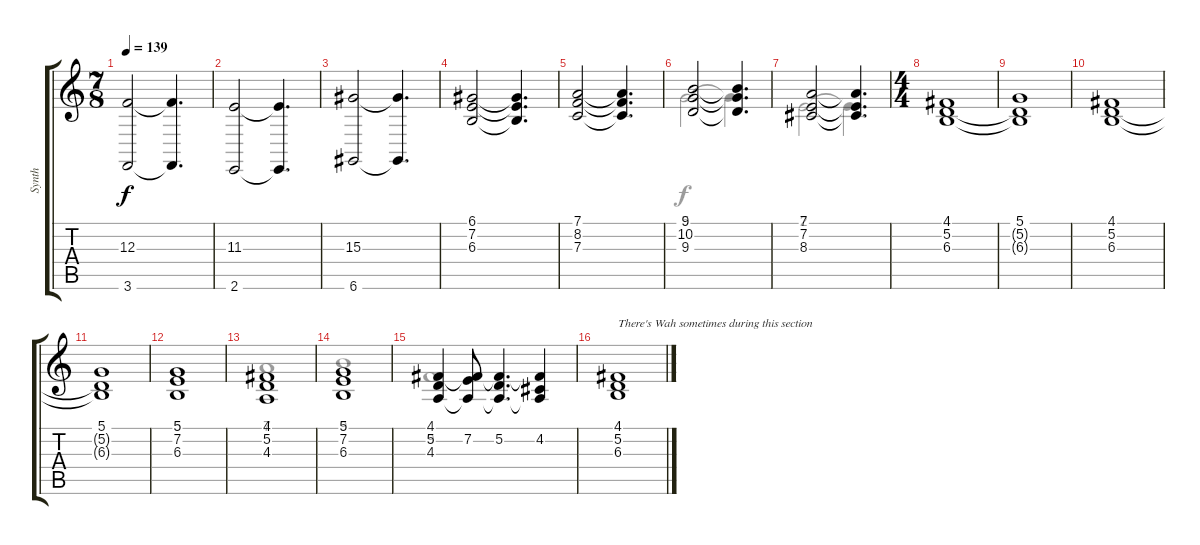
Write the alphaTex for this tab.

\track ("Synth" "Synth") {instrument synthstrings1}
\staff {score tabs}
\tuning (D4 A3 F3 C3 G2 D2) {hide}
\voice
\ts (7 8)
\tempo 139
\clef g2
\ks c
(12.3 3.6).2{dy f} (12.3{t} 3.6{t}).4{d} |
(11.3 2.6).2 (11.3{t} 2.6{t}).4{d} |
(15.3 6.6).2 (15.3{t} 6.6{t}).4{d} |
(6.1 7.2 6.3).2 (6.1{t} 7.2{t} 6.3{t}).4{d} |
(7.1 8.2 7.3).2 (7.1{t} 8.2{t} 7.3{t}).4{d} |
(9.1 10.2 9.3).2 (9.1{t} 10.2{t} 9.3{t}).4{d} |
(7.1 7.2 8.3).2 (7.1{t} 7.2{t} 8.3{t}).4{d} |
\ts (4 4)
(4.1 5.2 6.3).1 |
(5.1 5.2{t} 6.3{t}).1 |
(4.1 5.2 6.3).1 |
(5.1 5.2{t} 6.3{t}).1 |
(5.1 7.2 6.3).1 |
(4.1 5.2 4.3).1 |
(5.1 7.2 6.3).1 |
(4.1 5.2 4.3).4 (4.1{t} 7.2 4.3{t}).8 (4.1{t} 5.2 4.3{t}).4{d} (4.1{t} 4.2 4.3{t}).4 |
(4.1 5.2 6.3).1{txt "There's Wah sometimes during this section"}
\voice
\clef g2
\ottava regular
\simile none
\ks c
|
|
|
|
|
5.1.2 5.1{t}.4{d} |
2.1.2 2.1{t}.4{d} |
|
|
|
|
5.1.1 |
7.1.1 |
9.1.1 |
9.2.1 |
